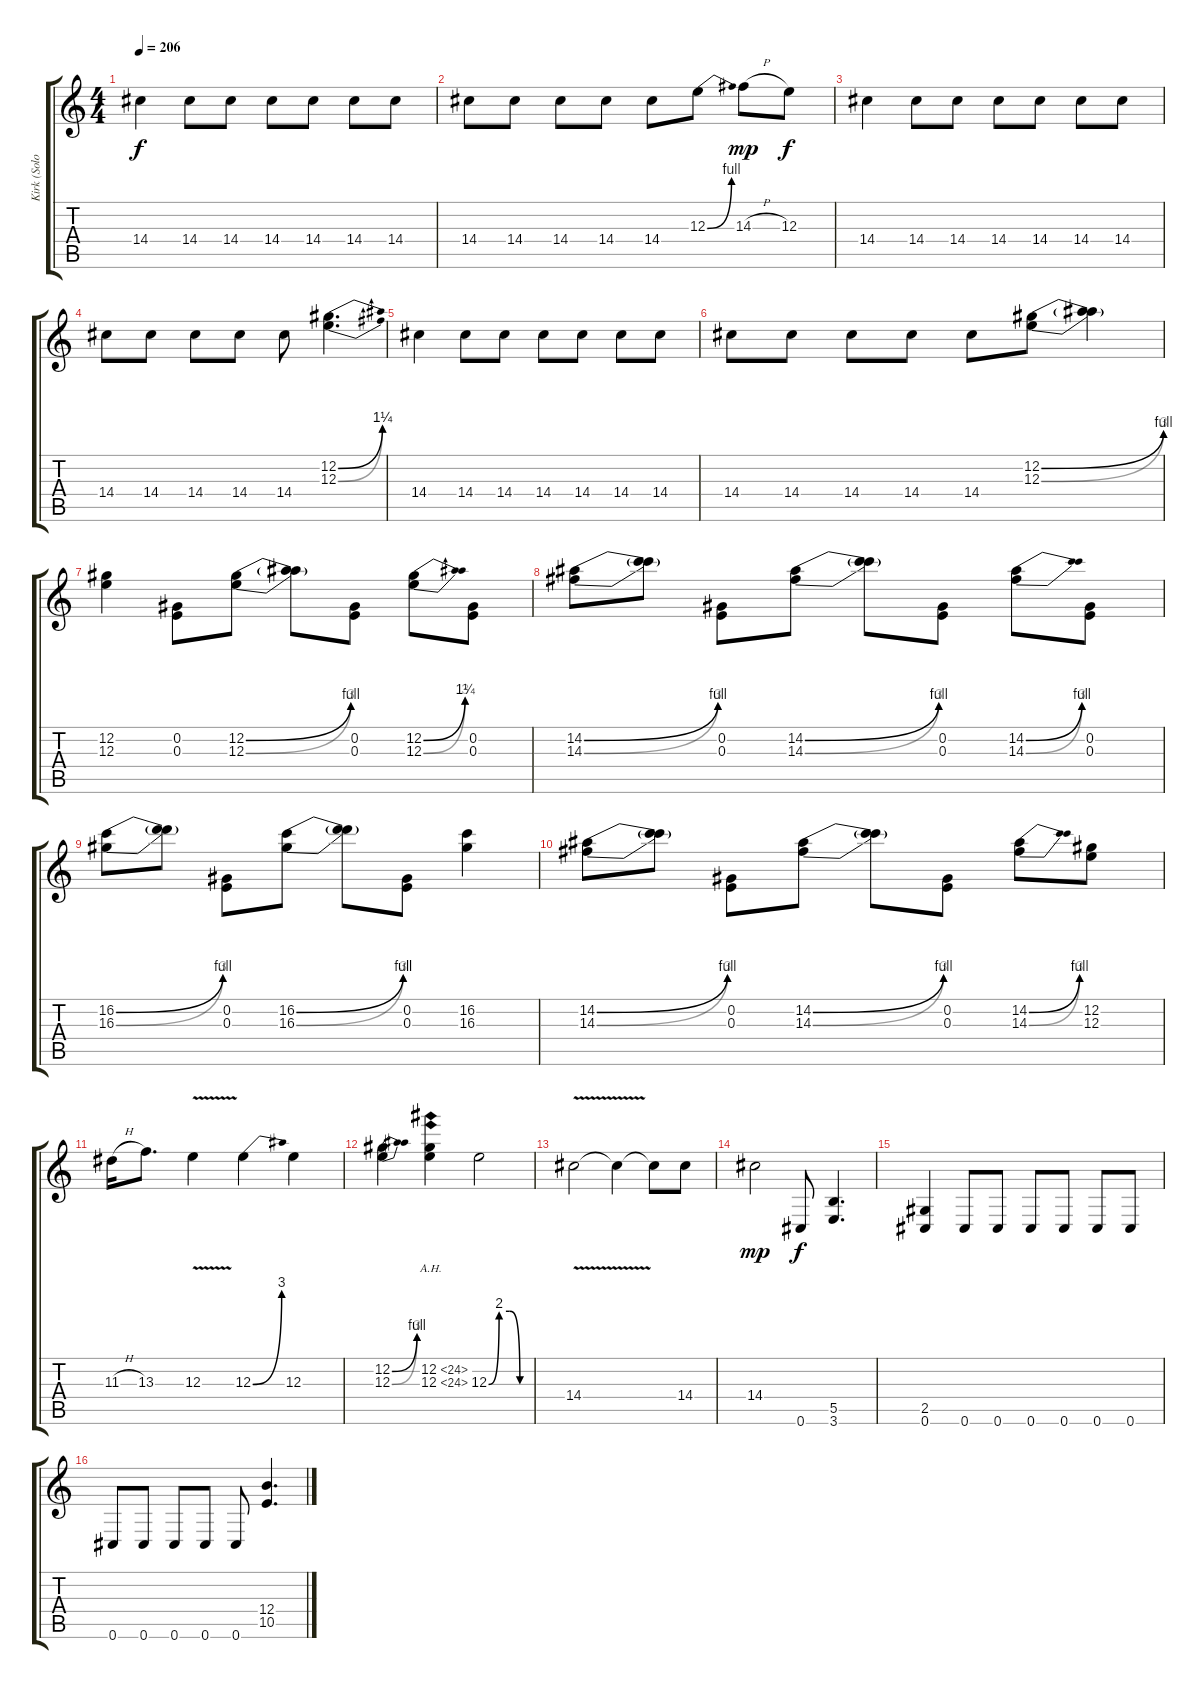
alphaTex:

\track ("Kirk (Solo Guitar)" "Kirk (Solo") {instrument distortionguitar}
\staff {score tabs}
\tuning (Db4 Ab3 E3 B2 Gb2 Db2) {hide}
\ts (4 4)
\tempo 206
\clef g2
\ks c
14.4.4{dy f} 14.4.8 14.4.8 14.4.8 14.4.8 14.4.8 14.4.8 |
14.4.8 14.4.8 14.4.8 14.4.8 14.4.8 12.3{be (bend 0 0 60 4)}.8 14.3{h}.8{dy mp} 12.3.8{dy f} |
14.4.4 14.4.8 14.4.8 14.4.8 14.4.8 14.4.8 14.4.8 |
14.4.8 14.4.8 14.4.8 14.4.8 14.4.8 (12.2{be (bend 0 0 60 5)} 12.3{be (bend 0 0 60 5)}).4{d} |
14.4.4 14.4.8 14.4.8 14.4.8 14.4.8 14.4.8 14.4.8 |
14.4.8 14.4.8 14.4.8 14.4.8 14.4.8 (12.2{be (bend 0 0 60 4)} 12.3{be (bend 0 0 60 12)}).8 (12.2{t} 12.3{t}).4 |
(12.2 12.3).4 (0.2 0.3).8 (12.2{be (bend 0 0 60 4)} 12.3{be (bend 0 0 60 12)}).8 (12.2{t} 12.3{t}).8 (0.2 0.3).8 (12.2{be (bend 0 0 60 5)} 12.3{be (bend 0 0 60 12)}).8 (0.2 0.3).8 |
(14.2{be (bend 0 0 60 4)} 14.3{be (bend 0 0 60 12)}).8 (14.2{t} 14.3{t}).8 (0.2 0.3).8 (14.2{be (bend 0 0 60 4)} 14.3{be (bend 0 0 60 12)}).8 (14.2{t} 14.3{t}).8 (0.2 0.3).8 (14.2{be (bend 0 0 60 4)} 14.3{be (bend 0 0 60 12)}).8 (0.2 0.3).8 |
(16.2{be (bend 0 0 60 4)} 16.3{be (bend 0 0 60 12)}).8 (16.2{t} 16.3{t}).8 (0.2 0.3).8 (16.2{be (bend 0 0 60 4)} 16.3{be (bend 0 0 60 12)}).8 (16.2{t} 16.3{t}).8 (0.2 0.3).8 (16.2 16.3).4 |
(14.2{be (bend 0 0 60 4)} 14.3{be (bend 0 0 60 12)}).8 (14.2{t} 14.3{t}).8 (0.2 0.3).8 (14.2{be (bend 0 0 60 4)} 14.3{be (bend 0 0 60 12)}).8 (14.2{t} 14.3{t}).8 (0.2 0.3).8 (14.2{be (bend 0 0 60 4)} 14.3{be (bend 0 0 60 12)}).8 (12.2 12.3).8 |
11.3{h}.16 13.3.8{d} 12.3{v}.4 12.3{be (bend 0 0 60 12)}.4 12.3.4 |
(12.2{be (bend 0 0 60 4)} 12.3{be (bend 0 0 60 12)}).4 (12.2{ah 12} 12.3{ah 12}).4 12.3{be (custom 0 0 15 8 30 8 45 0 60 0)}.2 |
14.4{v}.2 14.4{t}.4 14.4{t}.8 14.4.8 |
14.4.2{dy mp} 0.6.8{dy f} (5.5 3.6).4{d} |
(2.5 0.6).4 0.6.8 0.6.8 0.6.8 0.6.8 0.6.8 0.6.8 |
0.6.8 0.6.8 0.6.8 0.6.8 0.6.8 (12.4 10.5).4{d}
